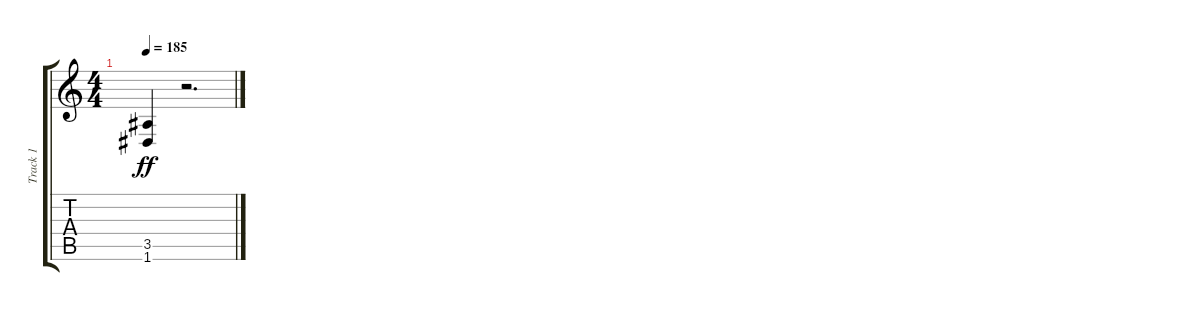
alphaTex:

\track ("Track 1" "Track 1") {instrument distortionguitar}
\staff {score tabs}
\tuning (D4 A3 F3 C3 G2 D2) {hide}
\ts (4 4)
\tempo 185
\clef g2
\ks c
(3.5 1.6).4{dy ff} r.2{d}
